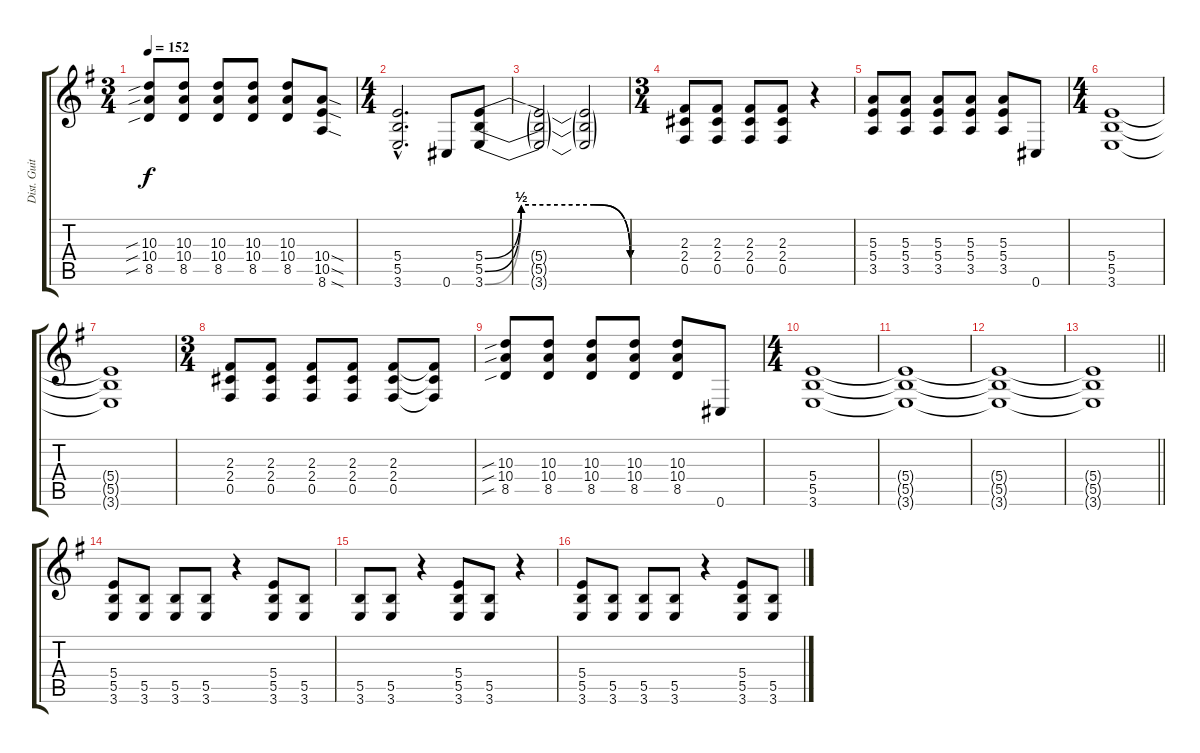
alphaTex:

\track ("Dist. Guitar 2" "Dist. Guit") {instrument distortionguitar}
\staff {score tabs}
\tuning (Db4 Ab3 E3 B2 Gb2 Db2) {hide}
\ts (3 4)
\tempo 152
\clef g2
\ks eminor
(10.3{sib} 10.4{sib} 8.5{sib}).8{dy f} (10.3 10.4 8.5).8 (10.3 10.4 8.5).8 (10.3 10.4 8.5).8 (10.3 10.4 8.5).8 (10.4{sod} 10.5{sod} 8.6{sod}).8 |
\ts (4 4)
(5.4{hac} 5.5{hac} 3.6{hac}).2{d} 0.6.8 (5.4{be (custom 0 0 15 2 30 2 45 2 60 0)} 5.5{be (custom 0 0 15 2 30 2 45 2 60 0)} 3.6{be (custom 0 0 15 2 30 2 45 2 60 0)}).8 |
(5.4{t} 5.5{t} 3.6{t}).2 (5.4{t} 5.5{t} 3.6{t}).2 |
\ts (3 4)
(2.3 2.4 0.5).8 (2.3 2.4 0.5).8 (2.3 2.4 0.5).8 (2.3 2.4 0.5).8 r.4 |
(5.3 5.4 3.5).8 (5.3 5.4 3.5).8 (5.3 5.4 3.5).8 (5.3 5.4 3.5).8 (5.3 5.4 3.5).8 0.6.8 |
\ts (4 4)
(5.4 5.5 3.6).1 |
(5.4{t} 5.5{t} 3.6{t}).1 |
\ts (3 4)
(2.3 2.4 0.5).8 (2.3 2.4 0.5).8 (2.3 2.4 0.5).8 (2.3 2.4 0.5).8 (2.3 2.4 0.5).8 (2.3{t} 2.4{t} 0.5{t}).8 |
(10.3{sib} 10.4{sib} 8.5{sib}).8 (10.3 10.4 8.5).8 (10.3 10.4 8.5).8 (10.3 10.4 8.5).8 (10.3 10.4 8.5).8 0.6.8 |
\ts (4 4)
(5.4 5.5 3.6).1 |
(5.4{t} 5.5{t} 3.6{t}).1 |
(5.4{t} 5.5{t} 3.6{t}).1 |
\barLineRight lightlight
(5.4{t} 5.5{t} 3.6{t}).1 |
(5.4 5.5 3.6).8 (5.5 3.6).8 (5.5 3.6).8 (5.5 3.6).8 r.4 (5.4 5.5 3.6).8 (5.5 3.6).8 |
(5.5 3.6).8 (5.5 3.6).8 r.4 (5.4 5.5 3.6).8 (5.5 3.6).8 r.4 |
(5.4 5.5 3.6).8 (5.5 3.6).8 (5.5 3.6).8 (5.5 3.6).8 r.4 (5.4 5.5 3.6).8 (5.5 3.6).8
